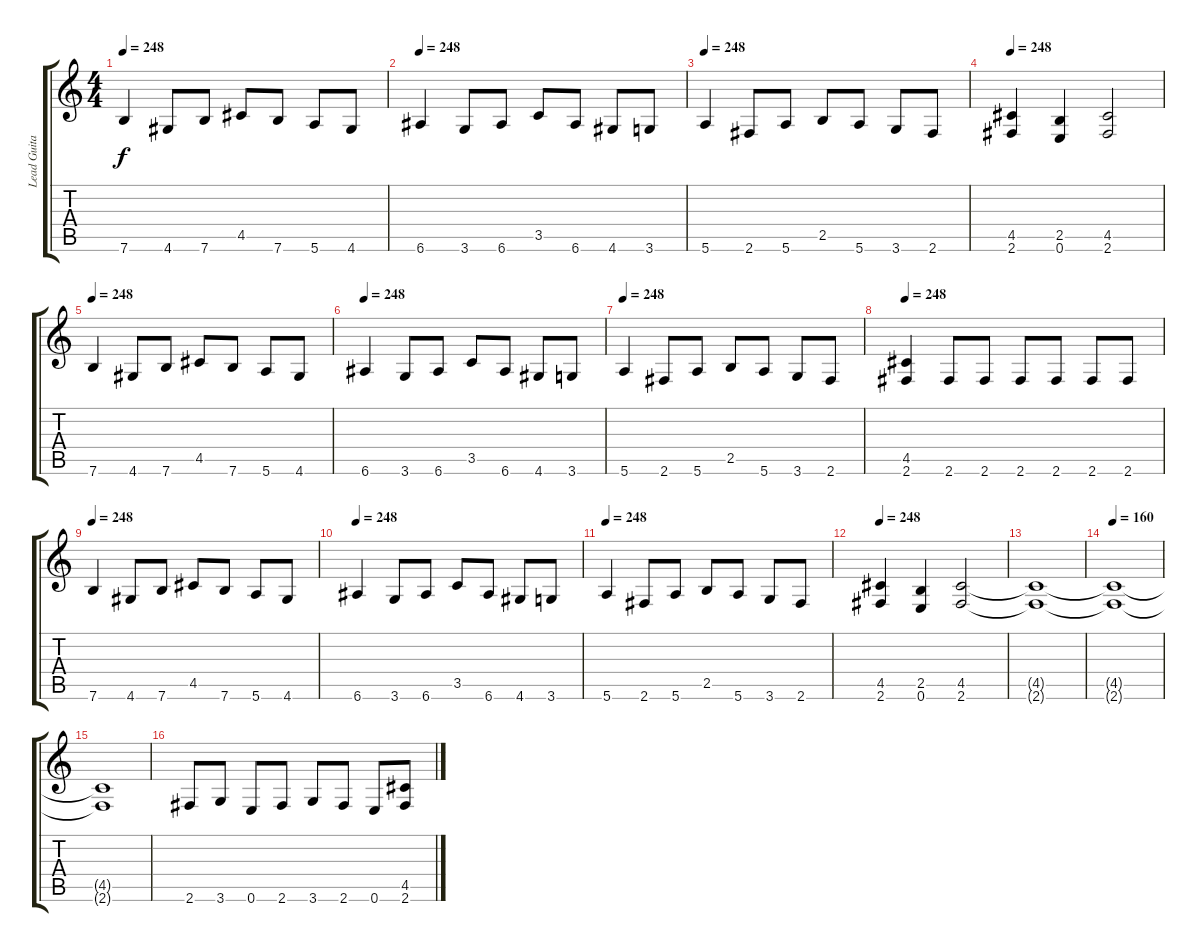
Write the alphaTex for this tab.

\track ("Lead Guitar" "Lead Guita") {instrument distortionguitar}
\staff {score tabs}
\tuning (E4 B3 G3 D3 A2 E2) {hide}
\ts (4 4)
\tempo 248
\clef g2
\ks c
7.6.4{dy f} 4.6.8 7.6.8 4.5.8 7.6.8 5.6.8 4.6.8 |
\tempo 248
6.6.4 3.6.8 6.6.8 3.5.8 6.6.8 4.6.8 3.6.8 |
\tempo 248
5.6.4 2.6.8 5.6.8 2.5.8 5.6.8 3.6.8 2.6.8 |
\tempo 248
(4.5 2.6).4 (2.5 0.6).4 (4.5 2.6).2 |
\tempo 248
7.6.4 4.6.8 7.6.8 4.5.8 7.6.8 5.6.8 4.6.8 |
\tempo 248
6.6.4 3.6.8 6.6.8 3.5.8 6.6.8 4.6.8 3.6.8 |
\tempo 248
5.6.4 2.6.8 5.6.8 2.5.8 5.6.8 3.6.8 2.6.8 |
\tempo 248
(4.5 2.6).4 2.6.8 2.6.8 2.6.8 2.6.8 2.6.8 2.6.8 |
\tempo 248
7.6.4 4.6.8 7.6.8 4.5.8 7.6.8 5.6.8 4.6.8 |
\tempo 248
6.6.4 3.6.8 6.6.8 3.5.8 6.6.8 4.6.8 3.6.8 |
\tempo 248
5.6.4 2.6.8 5.6.8 2.5.8 5.6.8 3.6.8 2.6.8 |
\tempo 248
(4.5 2.6).4 (2.5 0.6).4 (4.5 2.6).2 |
(4.5{t} 2.6{t}).1 |
\tempo 160
(4.5{t} 2.6{t}).1 |
(4.5{t} 2.6{t}).1 |
2.6.8 3.6.8 0.6.8 2.6.8 3.6.8 2.6.8 0.6.8 (4.5 2.6).8
